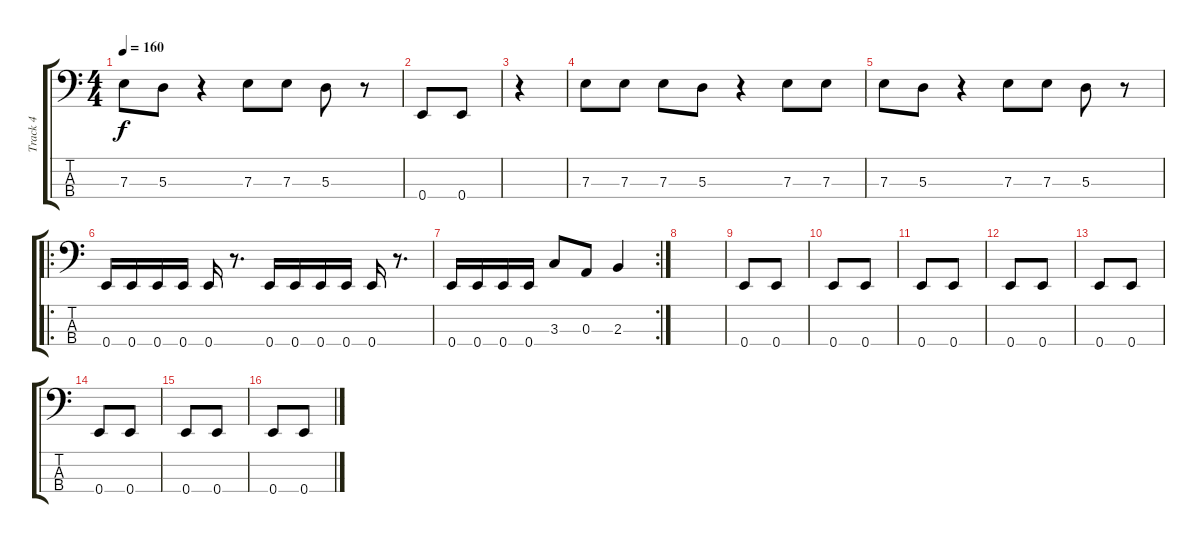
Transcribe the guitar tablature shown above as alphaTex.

\track ("Track 4" "Track 4") {instrument overdrivenguitar}
\staff {score tabs}
\tuning (G2 D2 A1 E1) {hide}
\ts (4 4)
\tempo 160
\clef f4
\ks c
7.3.8{dy f} 5.3.8 r.4 7.3.8 7.3.8 5.3.8 r.8 |
0.4.8 0.4.8 |
r.4 |
7.3.8 7.3.8 7.3.8 5.3.8 r.4 7.3.8 7.3.8 |
7.3.8 5.3.8 r.4 7.3.8 7.3.8 5.3.8 r.8 |
\ro
0.4.16 0.4.16 0.4.16 0.4.16 0.4.16 r.8{d} 0.4.16 0.4.16 0.4.16 0.4.16 0.4.16 r.8{d} |
\rc 2
0.4.16 0.4.16 0.4.16 0.4.16 3.3.8 0.3.8 2.3.4 |
|
0.4.8 0.4.8 |
0.4.8 0.4.8 |
0.4.8 0.4.8 |
0.4.8 0.4.8 |
0.4.8 0.4.8 |
0.4.8 0.4.8 |
0.4.8 0.4.8 |
0.4.8 0.4.8
